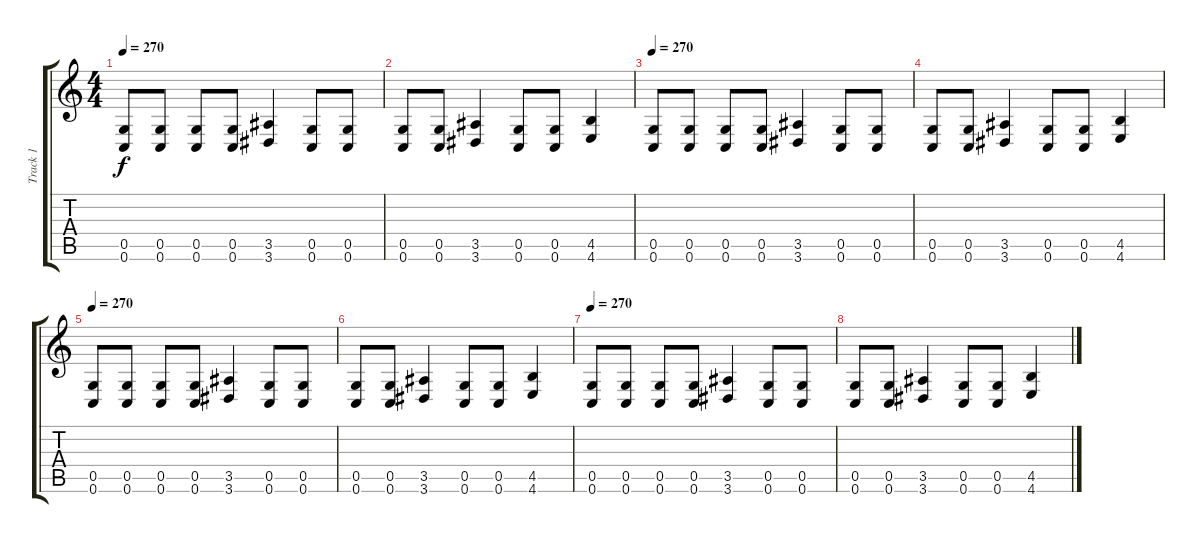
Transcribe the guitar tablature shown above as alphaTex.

\track ("Track 1" "Track 1") {instrument distortionguitar}
\staff {score tabs}
\tuning (D4 A3 F3 C3 G2 C2) {hide}
\ts (4 4)
\tempo 270
\clef g2
\ks c
(0.5 0.6).8{dy f} (0.5 0.6).8 (0.5 0.6).8 (0.5 0.6).8 (3.5 3.6).4 (0.5 0.6).8 (0.5 0.6).8 |
(0.5 0.6).8 (0.5 0.6).8 (3.5 3.6).4 (0.5 0.6).8 (0.5 0.6).8 (4.5 4.6).4 |
\tempo 270
(0.5 0.6).8 (0.5 0.6).8 (0.5 0.6).8 (0.5 0.6).8 (3.5 3.6).4 (0.5 0.6).8 (0.5 0.6).8 |
(0.5 0.6).8 (0.5 0.6).8 (3.5 3.6).4 (0.5 0.6).8 (0.5 0.6).8 (4.5 4.6).4 |
\tempo 270
(0.5 0.6).8 (0.5 0.6).8 (0.5 0.6).8 (0.5 0.6).8 (3.5 3.6).4 (0.5 0.6).8 (0.5 0.6).8 |
(0.5 0.6).8 (0.5 0.6).8 (3.5 3.6).4 (0.5 0.6).8 (0.5 0.6).8 (4.5 4.6).4 |
\tempo 270
(0.5 0.6).8 (0.5 0.6).8 (0.5 0.6).8 (0.5 0.6).8 (3.5 3.6).4 (0.5 0.6).8 (0.5 0.6).8 |
(0.5 0.6).8 (0.5 0.6).8 (3.5 3.6).4 (0.5 0.6).8 (0.5 0.6).8 (4.5 4.6).4
